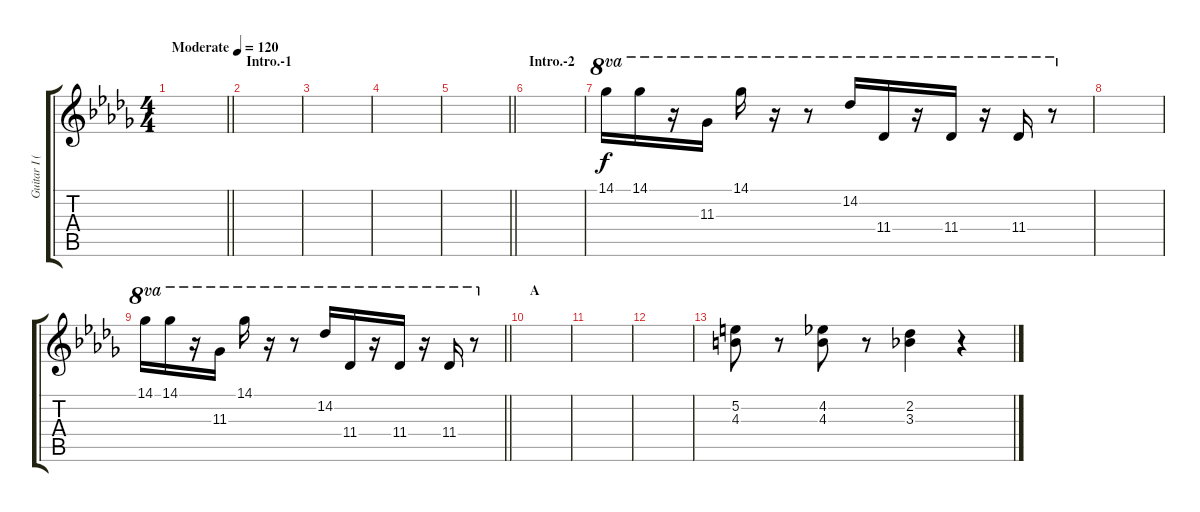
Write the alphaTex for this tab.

\track ("Guitar I (Hirasawa Yui)" "Guitar I (") {instrument electricguitarclean}
\staff {score tabs}
\tuning (E4 B3 G3 D3 A2 E2) {hide}
\ts (4 4)
\tempo (120 "Moderate")
\clef g2
\barLineRight lightlight
\ks db
|
\section ("" "Intro.-1")
|
|
|
\barLineRight lightlight
|
\section ("" "Intro.-2")
|
14.1.16{ot 8va} 14.1.16{ot 8va} r.16{ot 8va} 11.3.16{ot 8va} 14.1.16{ot 8va} r.16{ot 8va} r.8{ot 8va} 14.2.16{ot 8va} 11.4.16{ot 8va} r.16{ot 8va} 11.4.16{ot 8va} r.16{ot 8va} 11.4.16{ot 8va} r.8{ot 8va} |
|
\barLineRight lightlight
14.1.16{ot 8va} 14.1.16{ot 8va} r.16{ot 8va} 11.3.16{ot 8va} 14.1.16{ot 8va} r.16{ot 8va} r.8{ot 8va} 14.2.16{ot 8va} 11.4.16{ot 8va} r.16{ot 8va} 11.4.16{ot 8va} r.16{ot 8va} 11.4.16{ot 8va} r.8{ot 8va} |
\section ("" "A")
|
|
|
(5.2 4.3).8 r.8 (4.2 4.3).8 r.8 (2.2 3.3).4 r.4
